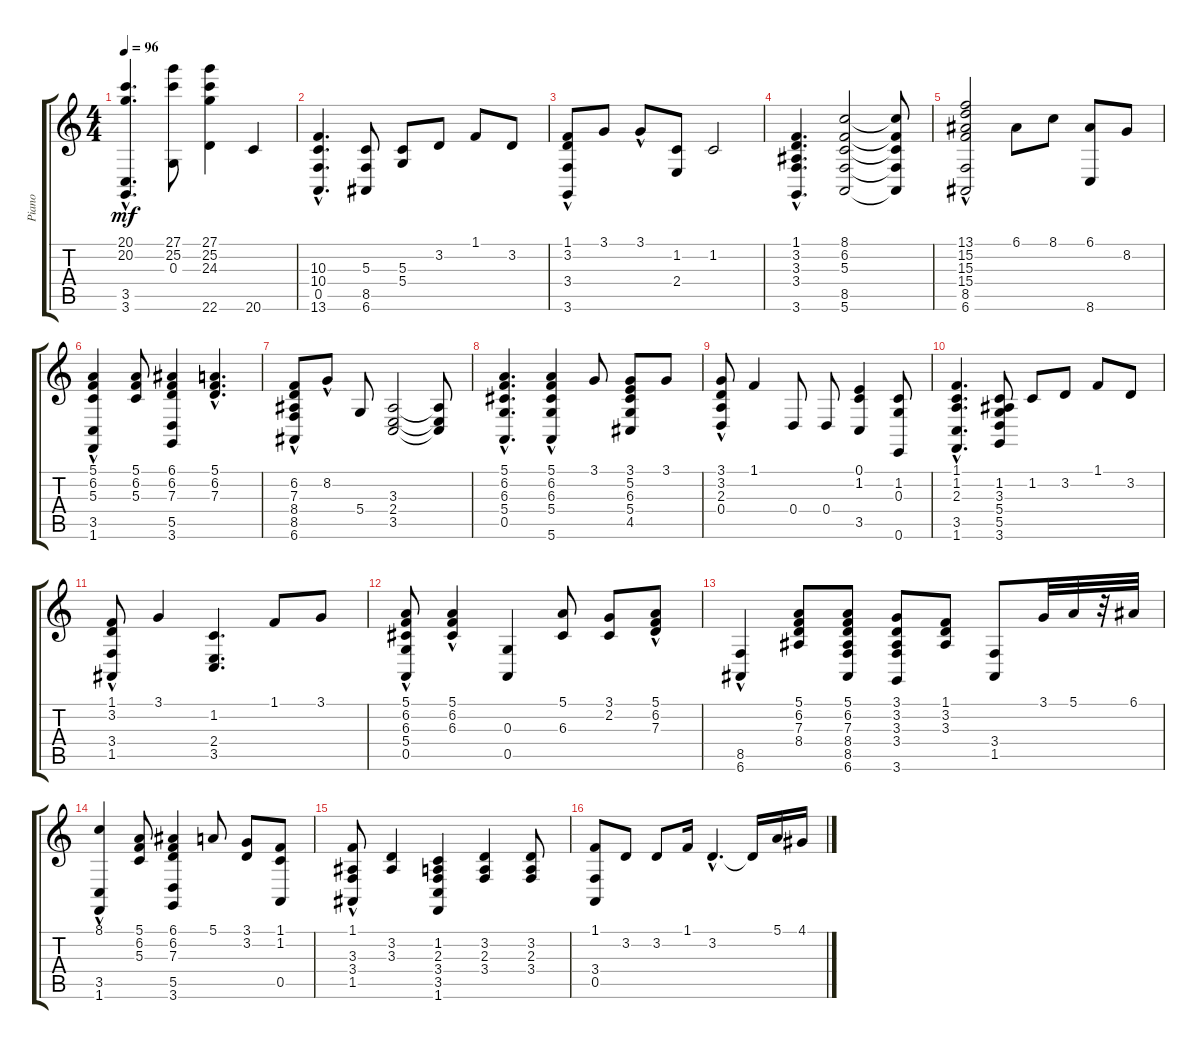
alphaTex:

\track ("Piano" "Piano") {instrument acousticgrandpiano}
\staff {score tabs}
\tuning (E4 B3 G3 D3 A2 E2) {hide}
\ts (4 4)
\tempo 96
\clef g2
\ks c
(20.1{hac} 20.2{hac} 3.5 3.6).4{d dy mf} (27.1 25.2 0.3).8 (27.1 25.2 24.3 22.6).4 20.6.4 |
(10.3{hac} 10.4{hac} 0.5{hac} 13.6{hac}).4{d} (5.3 8.5 6.6).8 (5.3 5.4).8 3.2.8 1.1.8 3.2.8 |
(1.1 3.2{hac} 3.4{hac} 3.6{hac}).8 3.1.8 3.1{hac}.8 (1.2 2.4).8 1.2.2 |
(1.1{hac} 3.2{hac} 3.3{hac} 3.4{hac} 3.6{hac}).4{d} (8.1 6.2 5.3 8.5 5.6).2 (8.1{t} 6.2{t} 5.3{t} 8.5{t} 5.6{t}).8 |
(13.1 15.2 15.3 15.4 8.5{hac} 6.6{hac}).2 6.1.8 8.1.8 (6.1 8.6).8 8.2.8 |
(5.1 6.2 5.3 3.5{hac} 1.6{hac}).4 (5.1 6.2 5.3).8 (6.1 6.2 7.3 5.5 3.6).4 (5.1{hac} 6.2{hac} 7.3{hac}).4{d} |
(6.2 7.3{hac} 8.4{hac} 8.5 6.6{hac}).8 8.2{hac}.8 5.4.8 (3.3 2.4 3.5).2 (3.3{t} 2.4{t} 3.5{t}).8 |
(5.1{hac} 6.2{hac} 6.3{hac} 5.4{hac} 0.5{hac}).4{d} (5.1 6.2 6.3 5.4{hac} 5.6{hac}).4 3.1.8 (3.1 5.2 6.3 5.4 4.5).8 3.1.8 |
(3.1 3.2 2.3 0.4{hac}).8 1.1.4 0.4.8 0.4.8 (0.1 1.2 3.5).4 (1.2 0.3 0.6).8 |
(1.1{hac} 1.2{hac} 2.3{hac} 3.5{hac} 1.6{hac}).4{d} (1.2 3.3 5.4 5.5 3.6).8 1.2.8 3.2.8 1.1.8 3.2.8 |
(1.1 3.2{hac} 3.4{hac} 1.5{hac}).8 3.1.4 (1.2 2.4 3.5).4{d} 1.1.8 3.1.8 |
(5.1 6.2 6.3 5.4{hac} 0.5{hac}).8 (5.1{hac} 6.2{hac} 6.3{hac}).4 (0.3 0.5).4 (5.1 6.3).8 (3.1 2.2).8 (5.1{hac} 6.2{hac} 7.3{hac}).8 |
(8.5{hac} 6.6{hac}).4 (5.1 6.2 7.3 8.4).8 (5.1 6.2 7.3 8.4 8.5 6.6).8 (3.1 3.2 3.3 3.4 3.6).8 (1.1 3.2 3.3).8 (3.4 1.5).8 3.1.32 5.1.32 r.32 6.1.32 |
(8.1 3.5{hac} 1.6{hac}).4 (5.1 6.2 5.3).8 (6.1 6.2 7.3 5.5 3.6).4 5.1.8 (3.1 3.2).8 (1.1 1.2 0.5).8 |
(1.1 3.3 3.4{hac} 1.5{hac}).8 (3.2 3.3).4 (1.2 2.3 3.4 3.5 1.6).4 (3.2 2.3 3.4).4 (3.2 2.3 3.4).8 |
(1.1 3.4 0.5).8 3.2.8 3.2.8 1.1.16 3.2{hac}.4{d} 3.2{t}.16 5.1.16 4.1.16
